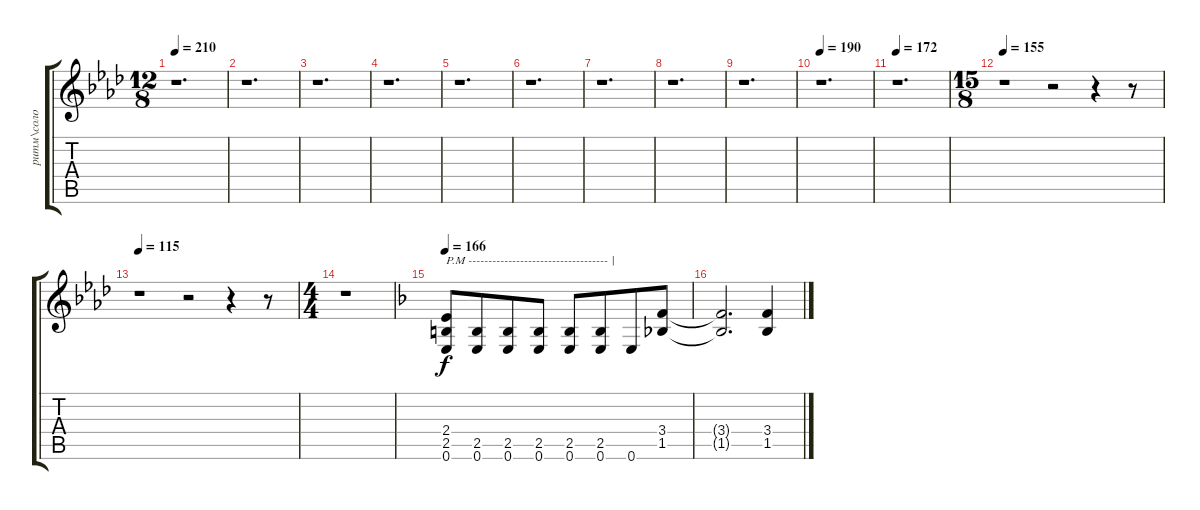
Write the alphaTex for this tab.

\track ("ритм\\соло" "ритм\\соло") {instrument overdrivenguitar}
\staff {score tabs}
\tuning (E4 B3 G3 D3 A2 E2) {hide}
\ts (12 8)
\tempo 210
\clef g2
\ks fminor
r.1{d dy f} |
r.1{d} |
r.1{d} |
r.1{d} |
r.1{d} |
r.1{d} |
r.1{d} |
r.1{d} |
r.1{d} |
\tempo 190
r.1{d} |
\tempo 172
r.1{d} |
\ts (15 8)
\tempo 155
r.1 r.2 r.4 r.8 |
\tempo 115
r.1 r.2 r.4 r.8 |
\ts (4 4)
r.1 |
\tempo 166
\ks dminor
(2.4 2.5 0.6).8{txt "P.M ----------------------------------- |"} (2.5 0.6).8{beam merge} (2.5 0.6).8 (2.5 0.6).8 (2.5 0.6).8 (2.5 0.6).8{beam merge} 0.6.8 (3.4 1.5).8 |
(3.4{t} 1.5{t}).2{d} (3.4 1.5).4
